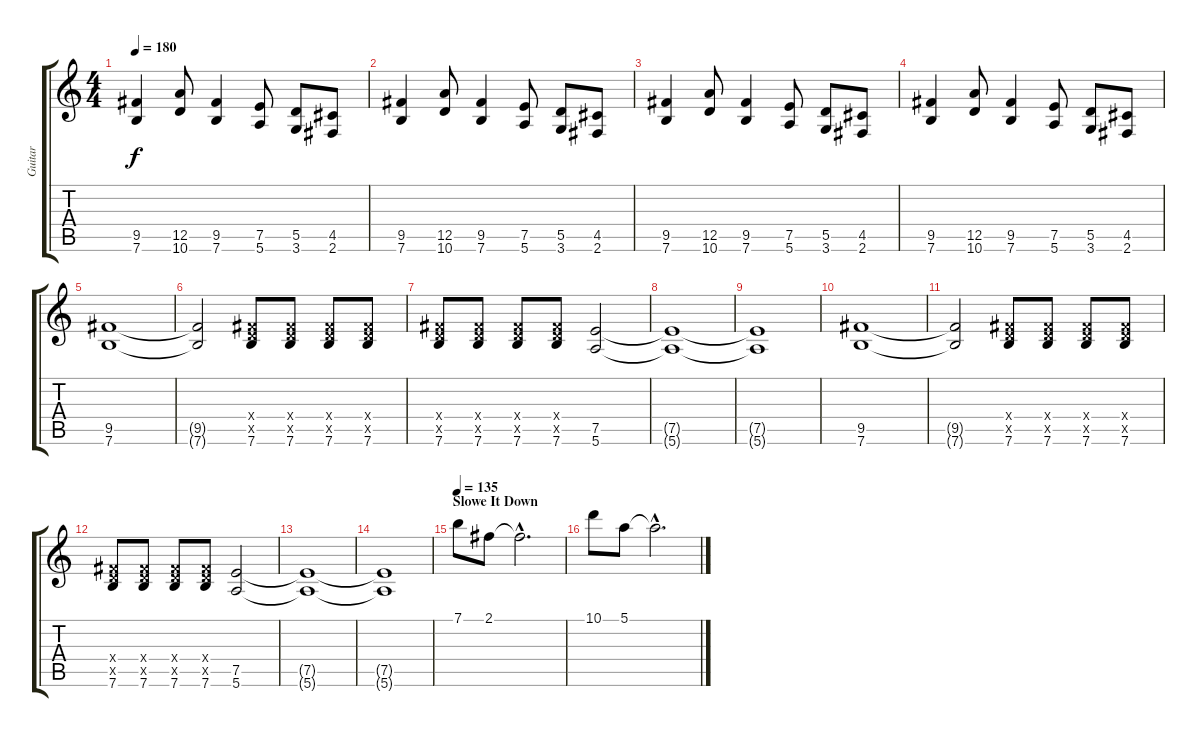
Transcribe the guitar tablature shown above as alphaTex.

\track ("Guitar" "Guitar") {instrument distortionguitar}
\staff {score tabs}
\tuning (E4 B3 G3 D3 A2 E2) {hide}
\ts (4 4)
\tempo 180
\clef g2
\ks c
(9.5 7.6).4{dy f} (12.5 10.6).8 (9.5 7.6).4 (7.5 5.6).8 (5.5 3.6).8 (4.5 2.6).8 |
(9.5 7.6).4 (12.5 10.6).8 (9.5 7.6).4 (7.5 5.6).8 (5.5 3.6).8 (4.5 2.6).8 |
(9.5 7.6).4 (12.5 10.6).8 (9.5 7.6).4 (7.5 5.6).8 (5.5 3.6).8 (4.5 2.6).8 |
(9.5 7.6).4 (12.5 10.6).8 (9.5 7.6).4 (7.5 5.6).8 (5.5 3.6).8 (4.5 2.6).8 |
(9.5 7.6).1 |
(9.5{t} 7.6{t}).2 (0.4{x} 9.5{x} 7.6).8 (0.4{x} 9.5{x} 7.6).8 (0.4{x} 9.5{x} 7.6).8 (0.4{x} 9.5{x} 7.6).8 |
(0.4{x} 9.5{x} 7.6).8 (0.4{x} 9.5{x} 7.6).8 (0.4{x} 9.5{x} 7.6).8 (0.4{x} 9.5{x} 7.6).8 (7.5 5.6).2 |
(7.5{t} 5.6{t}).1 |
(7.5{t} 5.6{t}).1 |
(9.5 7.6).1 |
(9.5{t} 7.6{t}).2 (0.4{x} 9.5{x} 7.6).8 (0.4{x} 9.5{x} 7.6).8 (0.4{x} 9.5{x} 7.6).8 (0.4{x} 9.5{x} 7.6).8 |
(0.4{x} 9.5{x} 7.6).8 (0.4{x} 9.5{x} 7.6).8 (0.4{x} 9.5{x} 7.6).8 (0.4{x} 9.5{x} 7.6).8 (7.5 5.6).2 |
(7.5{t} 5.6{t}).1 |
(7.5{t} 5.6{t}).1 |
\section ("" "Slowe It Down")
\tempo 135
7.1.8{instrument acousticguitarsteel} 2.1.8 2.1{hac t}.2{d} |
10.1.8 5.1.8 5.1{hac t}.2{d}
